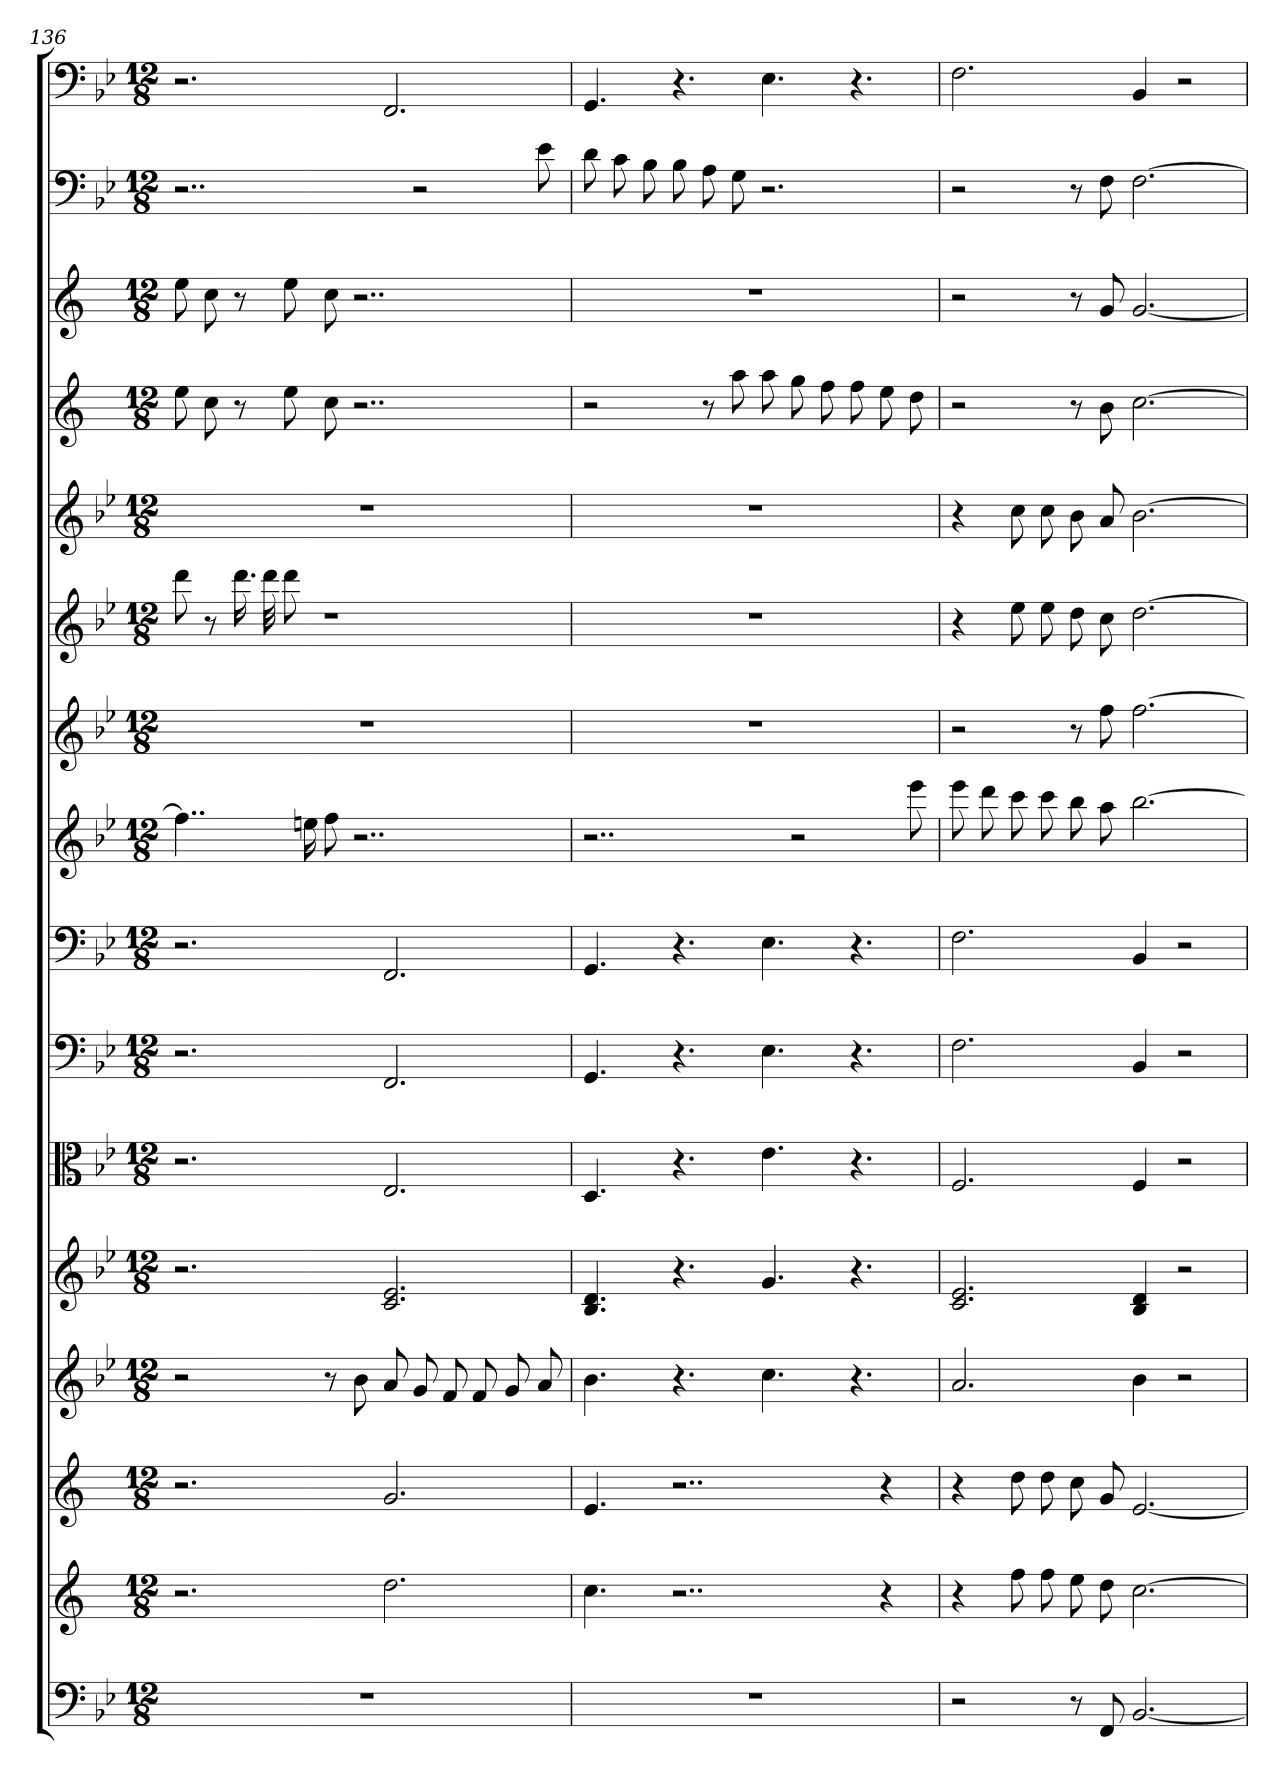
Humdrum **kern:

**kern	**kern	**kern	**kern	**kern	**kern	**kern	**kern	**kern	**kern	**kern	**kern	**kern	**kern	**kern	**kern
*part16	*part15	*part14	*part13	*part12	*part11	*part10	*part9	*part8	*part7	*part6	*part5	*part4	*part3	*part2	*part1
*staff16	*staff15	*staff14	*staff13	*staff12	*staff11	*staff10	*staff9	*staff8	*staff7	*staff6	*staff5	*staff4	*staff3	*staff2	*staff1
*clefF4	*	*	*	*	*clefC3	*clefF4	*clefF4	*	*	*	*	*	*	*clefF4	*clefF4
*k[b-e-]	*k[]	*k[]	*k[b-e-]	*k[b-e-]	*k[b-e-]	*k[b-e-]	*k[b-e-]	*k[b-e-]	*k[b-e-]	*k[b-e-]	*k[b-e-]	*k[]	*k[]	*k[b-e-]	*k[b-e-]
*B-:	*	*	*B-:	*B-:	*B-:	*B-:	*B-:	*B-:	*B-:	*B-:	*B-:	*	*	*B-:	*B-:
*M12/8	*M12/8	*M12/8	*M12/8	*M12/8	*M12/8	*M12/8	*M12/8	*M12/8	*M12/8	*M12/8	*M12/8	*M12/8	*M12/8	*M12/8	*M12/8
=136	=136	=136	=136	=136	=136	=136	=136	=136	=136	=136	=136	=136	=136	=136	=136
1.r	2.r	2.r	2r	2.r	2.r	2.r	2.r	4..ff]	1.r	8ddd	1.r	8ee	8ee	2..r	2.r
.	.	.	.	.	.	.	.	.	.	8r	.	8cc	8cc	.	.
.	.	.	.	.	.	.	.	.	.	16.ddd	.	8r	8r	.	.
.	.	.	.	.	.	.	.	.	.	32ddd	.	.	.	.	.
.	.	.	.	.	.	.	.	.	.	8ddd	.	8ee	8ee	.	.
.	.	.	.	.	.	.	.	16een	.	.	.	.	.	.	.
.	.	.	8r	.	.	.	.	8ff	.	1r	.	8cc	8cc	.	.
.	.	.	8b-	.	.	.	.	2..r	.	.	.	2..r	2..r	.	.
.	2.dd	2.g	8a	2.c 2.e-	2.E-	2.FF	2.FF	.	.	.	.	.	.	.	2.FF
.	.	.	8g	.	.	.	.	.	.	.	.	.	.	2r	.
.	.	.	8f	.	.	.	.	.	.	.	.	.	.	.	.
.	.	.	8f	.	.	.	.	.	.	.	.	.	.	.	.
.	.	.	8g	.	.	.	.	.	.	.	.	.	.	.	.
.	.	.	8a	.	.	.	.	.	.	.	.	.	.	8e-	.
=137	=137	=137	=137	=137	=137	=137	=137	=137	=137	=137	=137	=137	=137	=137	=137
1.r	4.cc	4.e	4.b-	4.B- 4.d	4.D	4.GG	4.GG	2..r	1.r	1.r	1.r	2r	1.r	8d	4.GG
.	.	.	.	.	.	.	.	.	.	.	.	.	.	8c	.
.	.	.	.	.	.	.	.	.	.	.	.	.	.	8B-	.
.	2..r	2..r	4.r	4.r	4.r	4.r	4.r	.	.	.	.	.	.	8B-	4.r
.	.	.	.	.	.	.	.	.	.	.	.	8r	.	8A	.
.	.	.	.	.	.	.	.	.	.	.	.	8aa	.	8G	.
.	.	.	4.cc	4.g	4.e-	4.E-	4.E-	.	.	.	.	8aa	.	2.r	4.E-
.	.	.	.	.	.	.	.	2r	.	.	.	8gg	.	.	.
.	.	.	.	.	.	.	.	.	.	.	.	8ff	.	.	.
.	.	.	4.r	4.r	4.r	4.r	4.r	.	.	.	.	8ff	.	.	4.r
.	4r	4r	.	.	.	.	.	.	.	.	.	8ee	.	.	.
.	.	.	.	.	.	.	.	8eee-	.	.	.	8dd	.	.	.
=138	=138	=138	=138	=138	=138	=138	=138	=138	=138	=138	=138	=138	=138	=138	=138
2r	4r	4r	2.a	2.c 2.e-	2.F	2.F	2.F	8eee-	2r	4r	4r	2r	2r	2r	2.F
.	.	.	.	.	.	.	.	8ddd	.	.	.	.	.	.	.
.	8ff	8dd	.	.	.	.	.	8ccc	.	8ee-	8cc	.	.	.	.
.	8ff	8dd	.	.	.	.	.	8ccc	.	8ee-	8cc	.	.	.	.
8r	8ee	8cc	.	.	.	.	.	8bb-	8r	8dd	8b-	8r	8r	8r	.
8FF	8dd	8g	.	.	.	.	.	8aa	8ff	8cc	8a	8b	8g	8F	.
[2.BB-	[2.cc	[2.e	4b-	4B- 4d	4F	4BB-	4BB-	[2.bb-	[2.ff	[2.dd	[2.b-	[2.cc	[2.g	[2.F	4BB-
.	.	.	2r	2r	2r	2r	2r	.	.	.	.	.	.	.	2r
=	=	=	=	=	=	=	=	=	=	=	=	=	=	=	=
*-	*-	*-	*-	*-	*-	*-	*-	*-	*-	*-	*-	*-	*-	*-	*-
